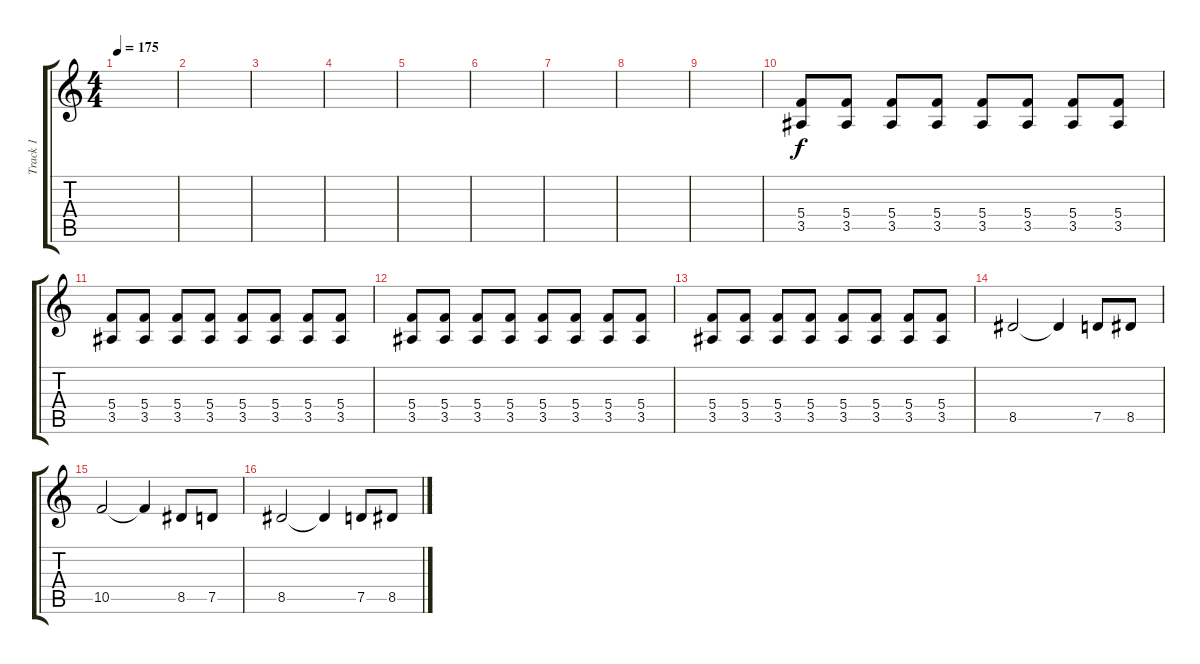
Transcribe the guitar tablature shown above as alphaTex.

\track ("Track 1" "Track 1") {instrument distortionguitar}
\staff {score tabs}
\tuning (D4 A3 F3 C3 G2 C2) {hide}
\ts (4 4)
\tempo 175
\clef g2
\ks c
|
|
|
|
|
|
|
|
|
(5.4 3.5).8 (5.4 3.5).8 (5.4 3.5).8 (5.4 3.5).8 (5.4 3.5).8 (5.4 3.5).8 (5.4 3.5).8 (5.4 3.5).8 |
(5.4 3.5).8 (5.4 3.5).8 (5.4 3.5).8 (5.4 3.5).8 (5.4 3.5).8 (5.4 3.5).8 (5.4 3.5).8 (5.4 3.5).8 |
(5.4 3.5).8 (5.4 3.5).8 (5.4 3.5).8 (5.4 3.5).8 (5.4 3.5).8 (5.4 3.5).8 (5.4 3.5).8 (5.4 3.5).8 |
(5.4 3.5).8 (5.4 3.5).8 (5.4 3.5).8 (5.4 3.5).8 (5.4 3.5).8 (5.4 3.5).8 (5.4 3.5).8 (5.4 3.5).8 |
8.5.2{balance 11} 8.5{t}.4 7.5.8 8.5.8 |
10.5.2 10.5{t}.4 8.5.8 7.5.8 |
8.5.2 8.5{t}.4 7.5.8 8.5.8
